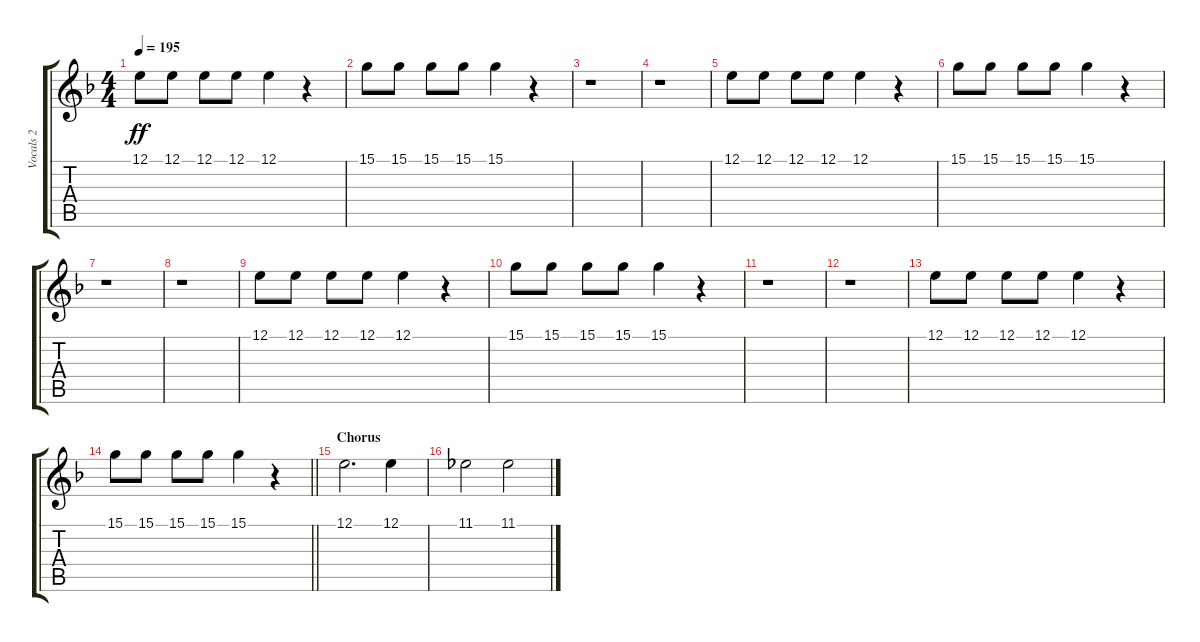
\track ("Vocals 2" "Vocals 2") {instrument choiraahs}
\staff {score tabs}
\tuning (E4 B3 G3 D3 A2 E2) {hide}
\ts (4 4)
\tempo 195
\clef g2
\ks f
12.1.8{dy ff} 12.1.8 12.1.8 12.1.8 12.1.4 r.4 |
15.1.8 15.1.8 15.1.8 15.1.8 15.1.4 r.4 |
r.1 |
r.1 |
12.1.8 12.1.8 12.1.8 12.1.8 12.1.4 r.4 |
15.1.8 15.1.8 15.1.8 15.1.8 15.1.4 r.4 |
r.1 |
r.1 |
12.1.8 12.1.8 12.1.8 12.1.8 12.1.4 r.4 |
15.1.8 15.1.8 15.1.8 15.1.8 15.1.4 r.4 |
r.1 |
r.1 |
12.1.8 12.1.8 12.1.8 12.1.8 12.1.4 r.4 |
\barLineRight lightlight
15.1.8 15.1.8 15.1.8 15.1.8 15.1.4 r.4 |
\section ("" "Chorus")
12.1.2{d} 12.1.4 |
11.1.2 11.1.2
